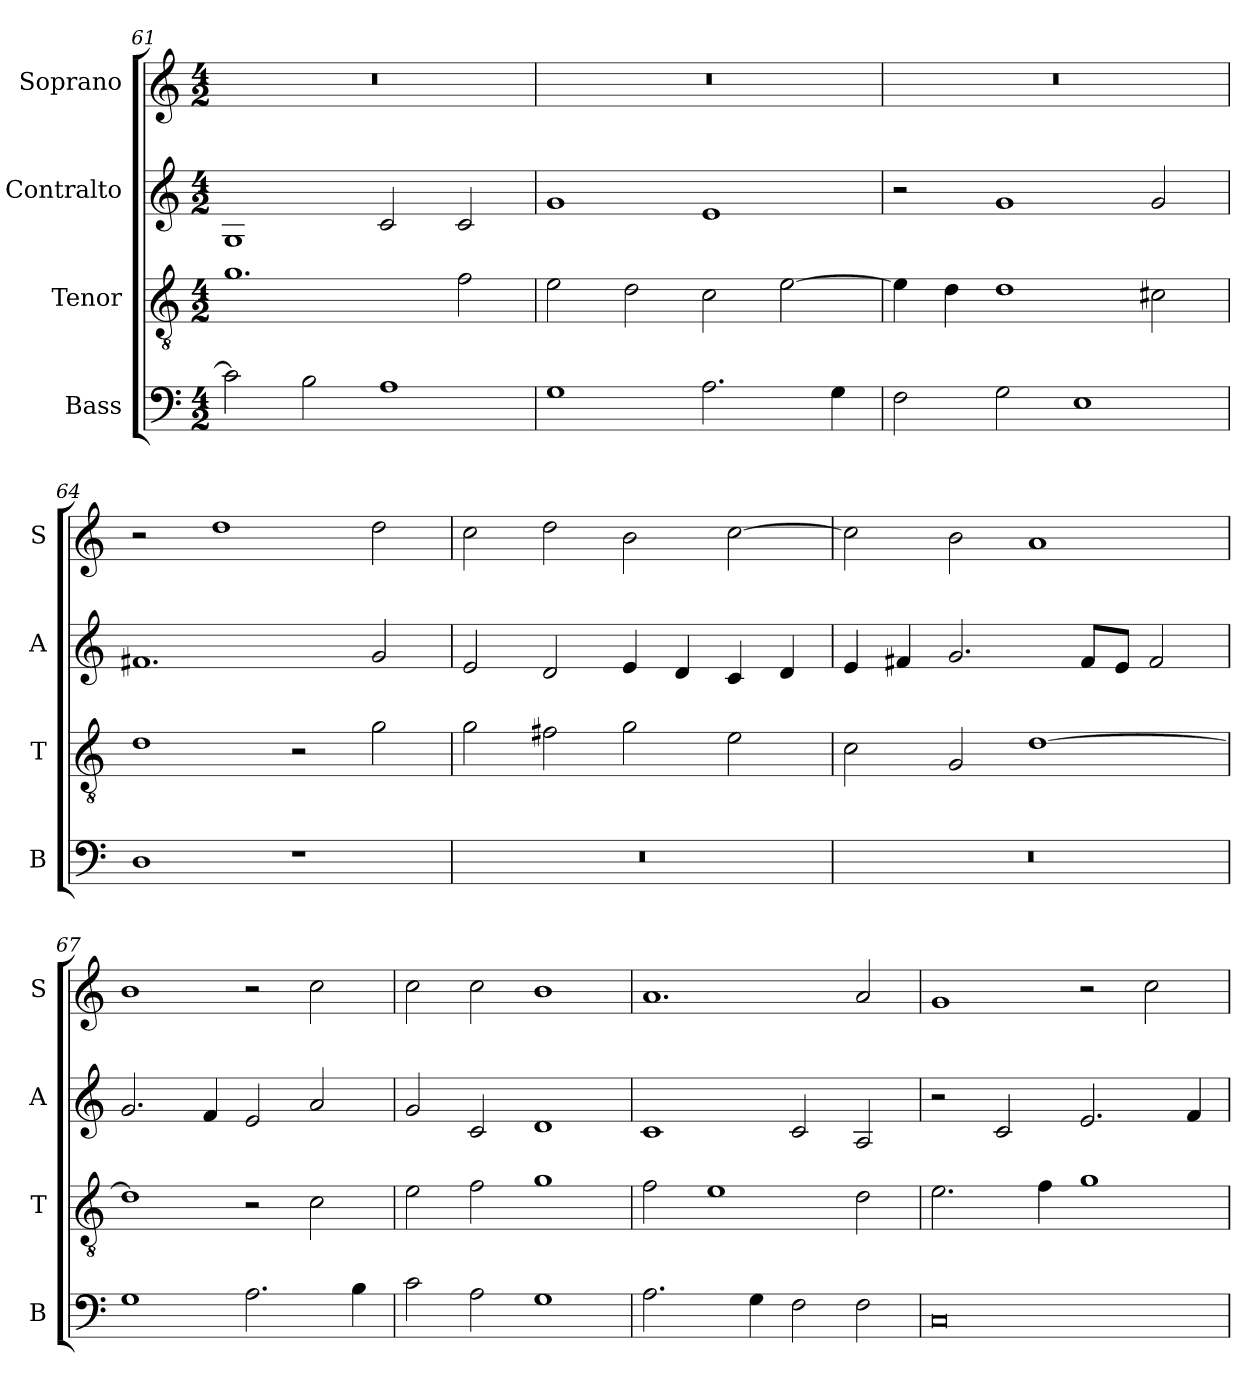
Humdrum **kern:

**kern	**kern	**kern	**kern
*part4	*part3	*part2	*part1
*staff4	*staff3	*staff2	*staff1
*I"Bass	*I"Tenor	*I"Contralto	*I"Soprano
*I'B	*I'T	*I'A	*I'S
*clefF4	*clefGv2	*clefG2	*clefG2
*k[]	*k[]	*k[]	*k[]
*C:ion	*C:ion	*C:ion	*C:ion
*M4/2	*M4/2	*M4/2	*M4/2
=61	=61	=61	=61
2c]	1.g	1G	0r
2B	.	.	.
1A	.	2c	.
.	2f	2c	.
=62	=62	=62	=62
1G	2e	1g	0r
.	2d	.	.
2.A	2c	1e	.
.	[2e	.	.
4G	.	.	.
=63	=63	=63	=63
2F	4e]	2r	0r
.	4d	.	.
2G	1d	1g	.
1E	.	.	.
.	2c#X	2g	.
=64	=64	=64	=64
1D	1d	1.f#X	2r
.	.	.	1dd
1r	2r	.	.
.	2g	2g	2dd
=65	=65	=65	=65
0r	2g	2e	2cc
.	2f#X	2d	2dd
.	2g	4e	2b
.	.	4d	.
.	2e	4c	[2cc
.	.	4d	.
=66	=66	=66	=66
0r	2c	4e	2cc]
.	.	4f#X	.
.	2G	2.g	2b
.	[1d	.	1a
.	.	8f#/L	.
.	.	8e/J	.
.	.	2f#	.
=67	=67	=67	=67
1G	1d]	2.g	1b
.	.	4f	.
2.A	2r	2e	2r
.	2c	2a	2cc
4B	.	.	.
=68	=68	=68	=68
2c	2e	2g	2cc
2A	2f	2c	2cc
1G	1g	1d	1b
=69	=69	=69	=69
2.A	2f	1c	1.a
.	1e	.	.
4G	.	.	.
2F	.	2c	.
2F	2d	2A	2a
=70	=70	=70	=70
0C	2.e	2r	1g
.	.	2c	.
.	4f	.	.
.	1g	2.e	2r
.	.	.	2cc
.	.	4f	.
=	=	=	=
*-	*-	*-	*-
